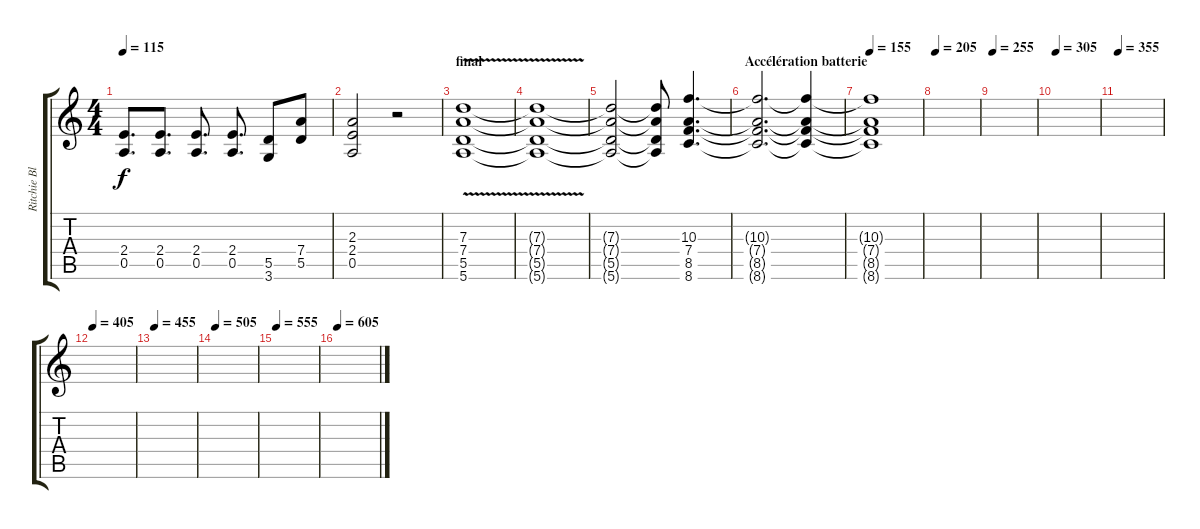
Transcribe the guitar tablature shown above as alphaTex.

\track ("Ritchie Blackmore" "Ritchie Bl") {instrument distortionguitar}
\staff {score tabs}
\tuning (E4 B3 G3 D3 A2 E2) {hide}
\ts (4 4)
\tempo 115
\clef g2
\ks c
(2.4 0.5).8{d dy f} (2.4 0.5).8{d} (2.4 0.5).8{d} (2.4 0.5).8{d} (5.5 3.6).8 (7.4 5.5).8 |
(2.3 2.4 0.5).2 r.2 |
\section ("" "final")
(7.3 7.4{v} 5.5 5.6).1 |
(7.3{t} 7.4{t} 5.5{t} 5.6{t}).1 |
(7.3{t} 7.4{t} 5.5{t} 5.6{t}).2 (7.3{t} 7.4{t} 5.5{t} 5.6{t}).8 (10.3 7.4 8.5 8.6).4{d} |
\section ("" "Accélération batterie")
(10.3{t} 7.4{t} 8.5{t} 8.6{t}).2{d} (10.3{t} 7.4{t} 8.5{t} 8.6{t}).4{volume 0} |
\tempo 155
(10.3{t} 7.4{t} 8.5{t} 8.6{t}).1 |
\tempo 205
|
\tempo 255
|
\tempo 305
|
\tempo 355
|
\tempo 405
|
\tempo 455
|
\tempo 505
|
\tempo 555
|
\tempo 605
